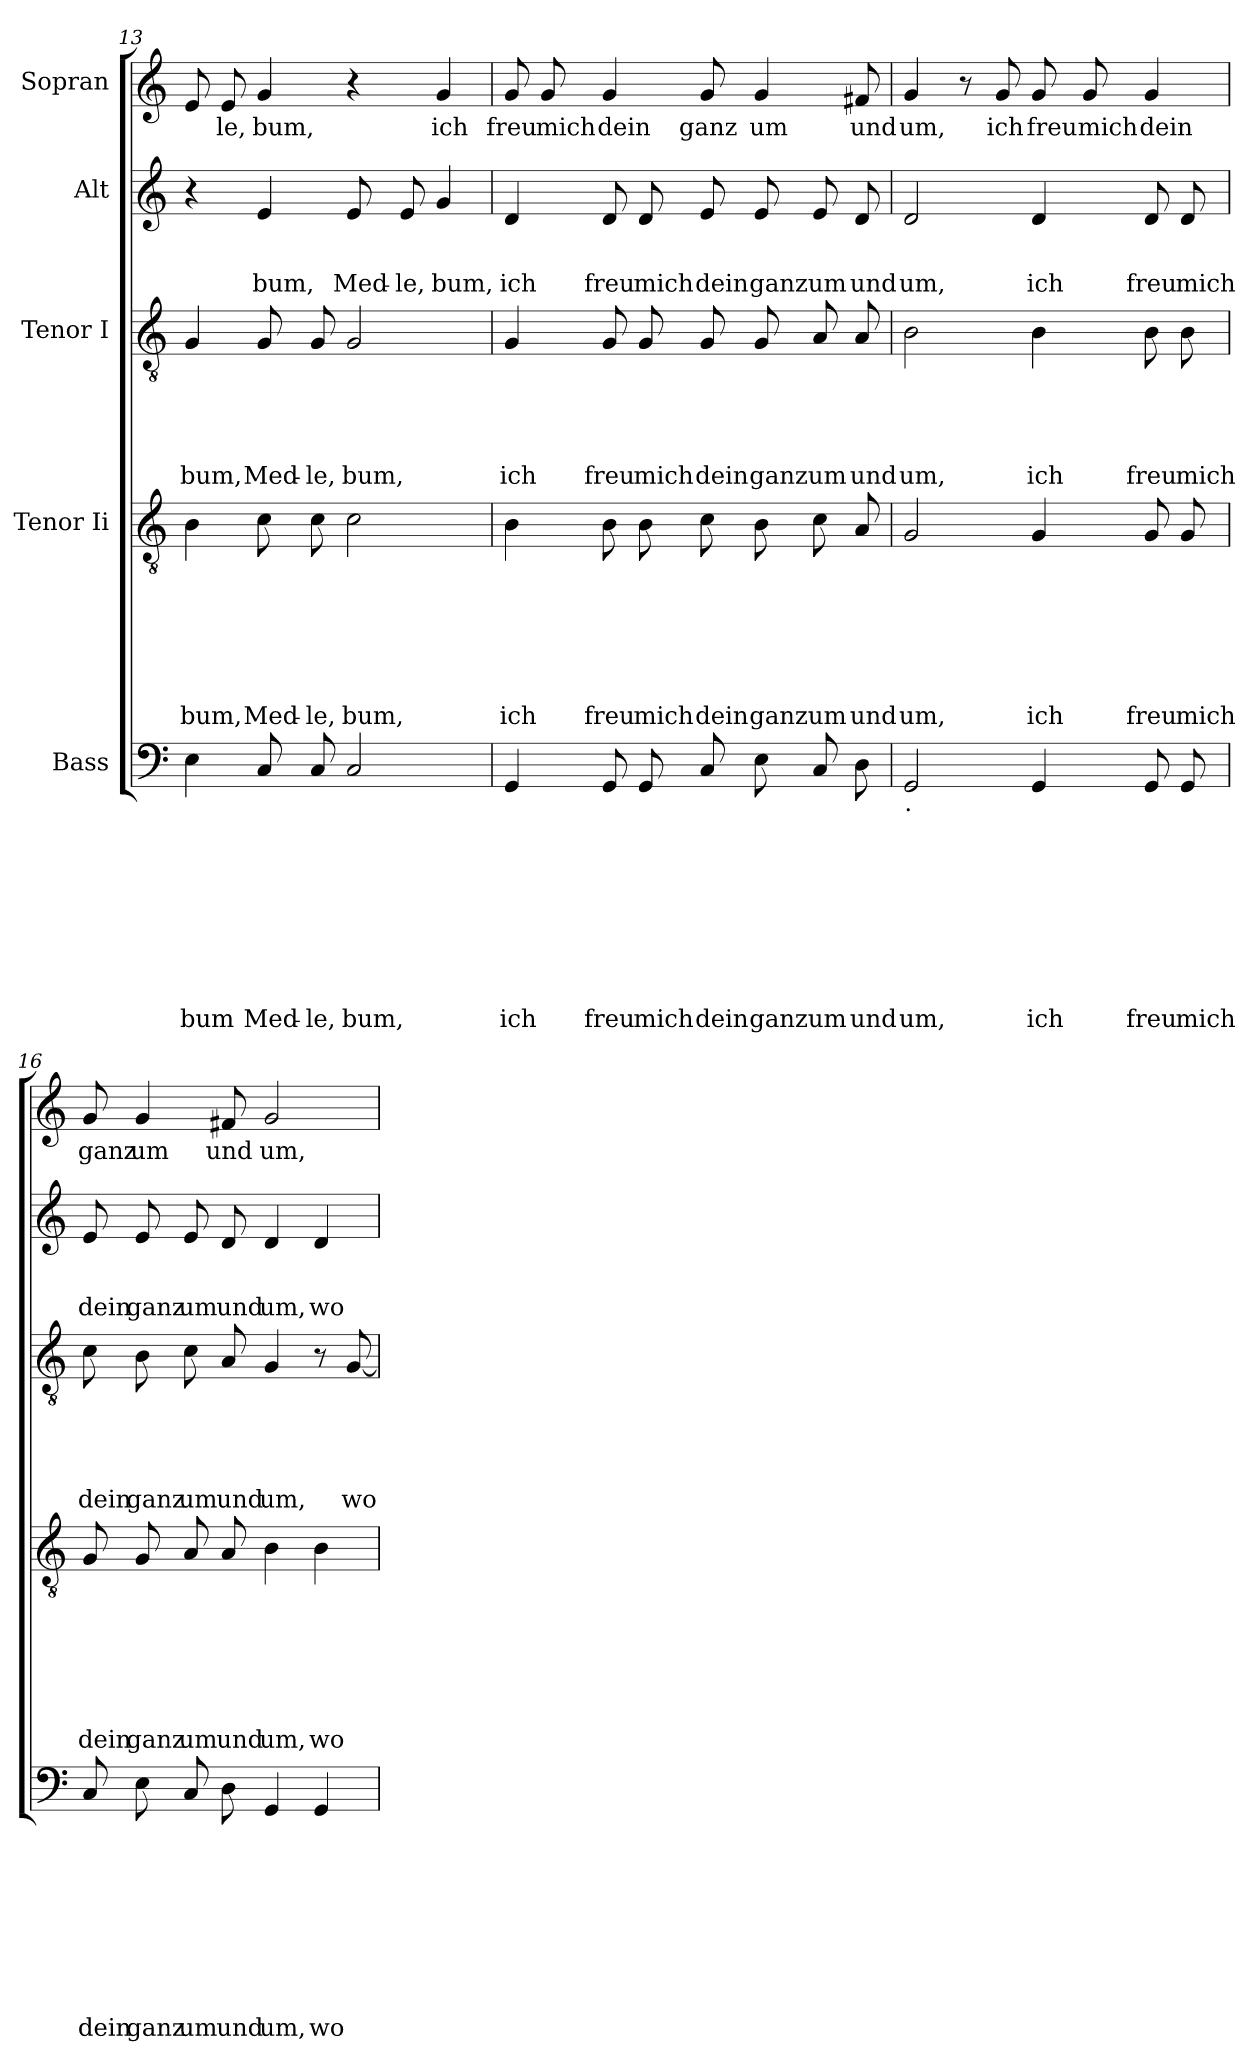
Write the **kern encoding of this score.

**kern	**text	**text	**text	**text	**text	**text	**text	**text	**text	**kern	**text	**text	**text	**text	**text	**text	**text	**kern	**text	**text	**text	**text	**text	**kern	**text	**text	**text	**kern	**text
*part5	*part5	*part5	*part5	*part5	*part5	*part5	*part5	*part5	*part5	*part4	*part4	*part4	*part4	*part4	*part4	*part4	*part4	*part3	*part3	*part3	*part3	*part3	*part3	*part2	*part2	*part2	*part2	*part1	*part1
*staff5	*staff5	*staff5	*staff5	*staff5	*staff5	*staff5	*staff5	*staff5	*staff5	*staff4	*staff4	*staff4	*staff4	*staff4	*staff4	*staff4	*staff4	*staff3	*staff3	*staff3	*staff3	*staff3	*staff3	*staff2	*staff2	*staff2	*staff2	*staff1	*staff1
*I"Bass	*	*	*	*	*	*	*	*	*	*I"Tenor Ii	*	*	*	*	*	*	*	*I"Tenor I	*	*	*	*	*	*I"Alt	*	*	*	*I"Sopran	*
*clefF4	*	*	*	*	*	*	*	*	*	*clefGv2	*	*	*	*	*	*	*	*clefGv2	*	*	*	*	*	*clefG2	*	*	*	*clefG2	*
*k[]	*	*	*	*	*	*	*	*	*	*k[]	*	*	*	*	*	*	*	*k[]	*	*	*	*	*	*k[]	*	*	*	*k[]	*
*C:	*	*	*	*	*	*	*	*	*	*C:	*	*	*	*	*	*	*	*C:	*	*	*	*	*	*C:	*	*	*	*C:	*
=13	=13	=13	=13	=13	=13	=13	=13	=13	=13	=13	=13	=13	=13	=13	=13	=13	=13	=13	=13	=13	=13	=13	=13	=13	=13	=13	=13	=13	=13
!	!	!	!	!	!	!	!	!	!LO:LY:b	!	!	!	!	!	!	!	!LO:LY:b	!	!	!	!	!	!LO:LY:b	!	!	!	!	!	!
4E\	.	.	.	.	.	.	.	.	bum	4B\	.	.	.	.	.	.	bum,	4G/	.	.	.	.	bum,	4r	.	.	.	8e/	.
!	!	!	!	!	!	!	!	!	!	!	!	!	!	!	!	!	!	!	!	!	!	!	!	!	!	!	!	!	!LO:LY:b
.	.	.	.	.	.	.	.	.	.	.	.	.	.	.	.	.	.	.	.	.	.	.	.	.	.	.	.	8e/	-le,
!	!	!	!	!	!	!	!	!	!LO:LY:b	!	!	!	!	!	!	!	!LO:LY:b	!	!	!	!	!	!LO:LY:b	!	!	!	!LO:LY:b	!	!LO:LY:b
8C/	.	.	.	.	.	.	.	.	Med-	8c\	.	.	.	.	.	.	Med-	8G/	.	.	.	.	Med-	4e/	.	.	bum,	4g/	bum,
!	!	!	!	!	!	!	!	!	!LO:LY:b	!	!	!	!	!	!	!	!LO:LY:b	!	!	!	!	!	!LO:LY:b	!	!	!	!	!	!
8C/	.	.	.	.	.	.	.	.	-le,	8c\	.	.	.	.	.	.	-le,	8G/	.	.	.	.	-le,	.	.	.	.	.	.
!	!	!	!	!	!	!	!	!	!LO:LY:b	!	!	!	!	!	!	!	!LO:LY:b	!	!	!	!	!	!LO:LY:b	!	!	!	!LO:LY:b	!	!
2C/	.	.	.	.	.	.	.	.	bum,	2c\	.	.	.	.	.	.	bum,	2G/	.	.	.	.	bum,	8e/	.	.	Med-	4r	.
!	!	!	!	!	!	!	!	!	!	!	!	!	!	!	!	!	!	!	!	!	!	!	!	!	!	!	!LO:LY:b	!	!
.	.	.	.	.	.	.	.	.	.	.	.	.	.	.	.	.	.	.	.	.	.	.	.	8e/	.	.	-le,	.	.
!	!	!	!	!	!	!	!	!	!	!	!	!	!	!	!	!	!	!	!	!	!	!	!	!	!	!	!LO:LY:b	!	!LO:LY:b
.	.	.	.	.	.	.	.	.	.	.	.	.	.	.	.	.	.	.	.	.	.	.	.	4g/	.	.	bum,	4g/	ich
=14	=14	=14	=14	=14	=14	=14	=14	=14	=14	=14	=14	=14	=14	=14	=14	=14	=14	=14	=14	=14	=14	=14	=14	=14	=14	=14	=14	=14	=14
!	!	!	!	!	!	!	!	!	!LO:LY:b	!	!	!	!	!	!	!	!LO:LY:b	!	!	!	!	!	!LO:LY:b	!	!	!	!LO:LY:b	!	!LO:LY:b
4GG/	.	.	.	.	.	.	.	.	ich	4B\	.	.	.	.	.	.	ich	4G/	.	.	.	.	ich	4d/	.	.	ich	8g/	freu
!	!	!	!	!	!	!	!	!	!	!	!	!	!	!	!	!	!	!	!	!	!	!	!	!	!	!	!	!	!LO:LY:b
.	.	.	.	.	.	.	.	.	.	.	.	.	.	.	.	.	.	.	.	.	.	.	.	.	.	.	.	8g/	mich
!	!	!	!	!	!	!	!	!	!LO:LY:b	!	!	!	!	!	!	!	!LO:LY:b	!	!	!	!	!	!LO:LY:b	!	!	!	!LO:LY:b	!	!LO:LY:b
8GG/	.	.	.	.	.	.	.	.	freu	8B\	.	.	.	.	.	.	freu	8G/	.	.	.	.	freu	8d/	.	.	freu	4g/	dein
!	!	!	!	!	!	!	!	!	!LO:LY:b	!	!	!	!	!	!	!	!LO:LY:b	!	!	!	!	!	!LO:LY:b	!	!	!	!LO:LY:b	!	!
8GG/	.	.	.	.	.	.	.	.	mich	8B\	.	.	.	.	.	.	mich	8G/	.	.	.	.	mich	8d/	.	.	mich	.	.
!	!	!	!	!	!	!	!	!	!LO:LY:b	!	!	!	!	!	!	!	!LO:LY:b	!	!	!	!	!	!LO:LY:b	!	!	!	!LO:LY:b	!	!LO:LY:b
8C/	.	.	.	.	.	.	.	.	dein	8c\	.	.	.	.	.	.	dein	8G/	.	.	.	.	dein	8e/	.	.	dein	8g/	ganz
!	!	!	!	!	!	!	!	!	!LO:LY:b	!	!	!	!	!	!	!	!LO:LY:b	!	!	!	!	!	!LO:LY:b	!	!	!	!LO:LY:b	!	!LO:LY:b
8E\	.	.	.	.	.	.	.	.	ganz	8B\	.	.	.	.	.	.	ganz	8G/	.	.	.	.	ganz	8e/	.	.	ganz	4g/	um
!	!	!	!	!	!	!	!	!	!LO:LY:b	!	!	!	!	!	!	!	!LO:LY:b	!	!	!	!	!	!LO:LY:b	!	!	!	!LO:LY:b	!	!
8C/	.	.	.	.	.	.	.	.	um	8c\	.	.	.	.	.	.	um	8A/	.	.	.	.	um	8e/	.	.	um	.	.
!	!	!	!	!	!	!	!	!	!LO:LY:b	!	!	!	!	!	!	!	!LO:LY:b	!	!	!	!	!	!LO:LY:b	!	!	!	!LO:LY:b	!	!LO:LY:b
8D\	.	.	.	.	.	.	.	.	und	8A/	.	.	.	.	.	.	und	8A/	.	.	.	.	und	8d/	.	.	und	8f#X/	und
!!LO:PB:g=z
=15	=15	=15	=15	=15	=15	=15	=15	=15	=15	=15	=15	=15	=15	=15	=15	=15	=15	=15	=15	=15	=15	=15	=15	=15	=15	=15	=15	=15	=15
!LO:TX:b:t=.	!	!	!	!	!	!	!	!	!	!	!	!	!	!	!	!	!	!	!	!	!	!	!	!	!	!	!	!	!
!	!	!	!	!	!	!	!	!	!LO:LY:b	!	!	!	!	!	!	!	!LO:LY:b	!	!	!	!	!	!LO:LY:b	!	!	!	!LO:LY:b	!	!LO:LY:b
2GG/	.	.	.	.	.	.	.	.	um,	2G/	.	.	.	.	.	.	um,	2B\	.	.	.	.	um,	2d/	.	.	um,	4g/	um,
.	.	.	.	.	.	.	.	.	.	.	.	.	.	.	.	.	.	.	.	.	.	.	.	.	.	.	.	8r	.
!	!	!	!	!	!	!	!	!	!	!	!	!	!	!	!	!	!	!	!	!	!	!	!	!	!	!	!	!	!LO:LY:b
.	.	.	.	.	.	.	.	.	.	.	.	.	.	.	.	.	.	.	.	.	.	.	.	.	.	.	.	8g/	ich
!	!	!	!	!	!	!	!	!	!LO:LY:b	!	!	!	!	!	!	!	!LO:LY:b	!	!	!	!	!	!LO:LY:b	!	!	!	!LO:LY:b	!	!LO:LY:b
4GG/	.	.	.	.	.	.	.	.	ich	4G/	.	.	.	.	.	.	ich	4B\	.	.	.	.	ich	4d/	.	.	ich	8g/	freu
!	!	!	!	!	!	!	!	!	!	!	!	!	!	!	!	!	!	!	!	!	!	!	!	!	!	!	!	!	!LO:LY:b
.	.	.	.	.	.	.	.	.	.	.	.	.	.	.	.	.	.	.	.	.	.	.	.	.	.	.	.	8g/	mich
!	!	!	!	!	!	!	!	!	!LO:LY:b	!	!	!	!	!	!	!	!LO:LY:b	!	!	!	!	!	!LO:LY:b	!	!	!	!LO:LY:b	!	!LO:LY:b
8GG/	.	.	.	.	.	.	.	.	freu	8G/	.	.	.	.	.	.	freu	8B\	.	.	.	.	freu	8d/	.	.	freu	4g/	dein
!	!	!	!	!	!	!	!	!	!LO:LY:b	!	!	!	!	!	!	!	!LO:LY:b	!	!	!	!	!	!LO:LY:b	!	!	!	!LO:LY:b	!	!
8GG/	.	.	.	.	.	.	.	.	mich	8G/	.	.	.	.	.	.	mich	8B\	.	.	.	.	mich	8d/	.	.	mich	.	.
=16	=16	=16	=16	=16	=16	=16	=16	=16	=16	=16	=16	=16	=16	=16	=16	=16	=16	=16	=16	=16	=16	=16	=16	=16	=16	=16	=16	=16	=16
!	!	!	!	!	!	!	!	!	!LO:LY:b	!	!	!	!	!	!	!	!LO:LY:b	!	!	!	!	!	!LO:LY:b	!	!	!	!LO:LY:b	!	!LO:LY:b
8C/	.	.	.	.	.	.	.	.	dein	8G/	.	.	.	.	.	.	dein	8c\	.	.	.	.	dein	8e/	.	.	dein	8g/	ganz
!	!	!	!	!	!	!	!	!	!LO:LY:b	!	!	!	!	!	!	!	!LO:LY:b	!	!	!	!	!	!LO:LY:b	!	!	!	!LO:LY:b	!	!LO:LY:b
8E\	.	.	.	.	.	.	.	.	ganz	8G/	.	.	.	.	.	.	ganz	8B\	.	.	.	.	ganz	8e/	.	.	ganz	4g/	um
!	!	!	!	!	!	!	!	!	!LO:LY:b	!	!	!	!	!	!	!	!LO:LY:b	!	!	!	!	!	!LO:LY:b	!	!	!	!LO:LY:b	!	!
8C/	.	.	.	.	.	.	.	.	um	8A/	.	.	.	.	.	.	um	8c\	.	.	.	.	um	8e/	.	.	um	.	.
!	!	!	!	!	!	!	!	!	!LO:LY:b	!	!	!	!	!	!	!	!LO:LY:b	!	!	!	!	!	!LO:LY:b	!	!	!	!LO:LY:b	!	!LO:LY:b
8D\	.	.	.	.	.	.	.	.	und	8A/	.	.	.	.	.	.	und	8A/	.	.	.	.	und	8d/	.	.	und	8f#X/	und
!	!	!	!	!	!	!	!	!	!LO:LY:b	!	!	!	!	!	!	!	!LO:LY:b	!	!	!	!	!	!LO:LY:b	!	!	!	!LO:LY:b	!	!LO:LY:b
4GG/	.	.	.	.	.	.	.	.	um,	4B\	.	.	.	.	.	.	um,	4G/	.	.	.	.	um,	4d/	.	.	um,	2g/	um,
!	!	!	!	!	!	!	!	!	!LO:LY:b	!	!	!	!	!	!	!	!LO:LY:b	!	!	!	!	!	!	!	!	!	!LO:LY:b	!	!
4GG/	.	.	.	.	.	.	.	.	wo	4B\	.	.	.	.	.	.	wo	8r	.	.	.	.	.	4d/	.	.	wo	.	.
!	!	!	!	!	!	!	!	!	!	!	!	!	!	!	!	!	!	!	!	!	!	!	!LO:LY:b	!	!	!	!	!	!
.	.	.	.	.	.	.	.	.	.	.	.	.	.	.	.	.	.	[<8G/	.	.	.	.	wo	.	.	.	.	.	.
=	=	=	=	=	=	=	=	=	=	=	=	=	=	=	=	=	=	=	=	=	=	=	=	=	=	=	=	=	=
*-	*-	*-	*-	*-	*-	*-	*-	*-	*-	*-	*-	*-	*-	*-	*-	*-	*-	*-	*-	*-	*-	*-	*-	*-	*-	*-	*-	*-	*-
